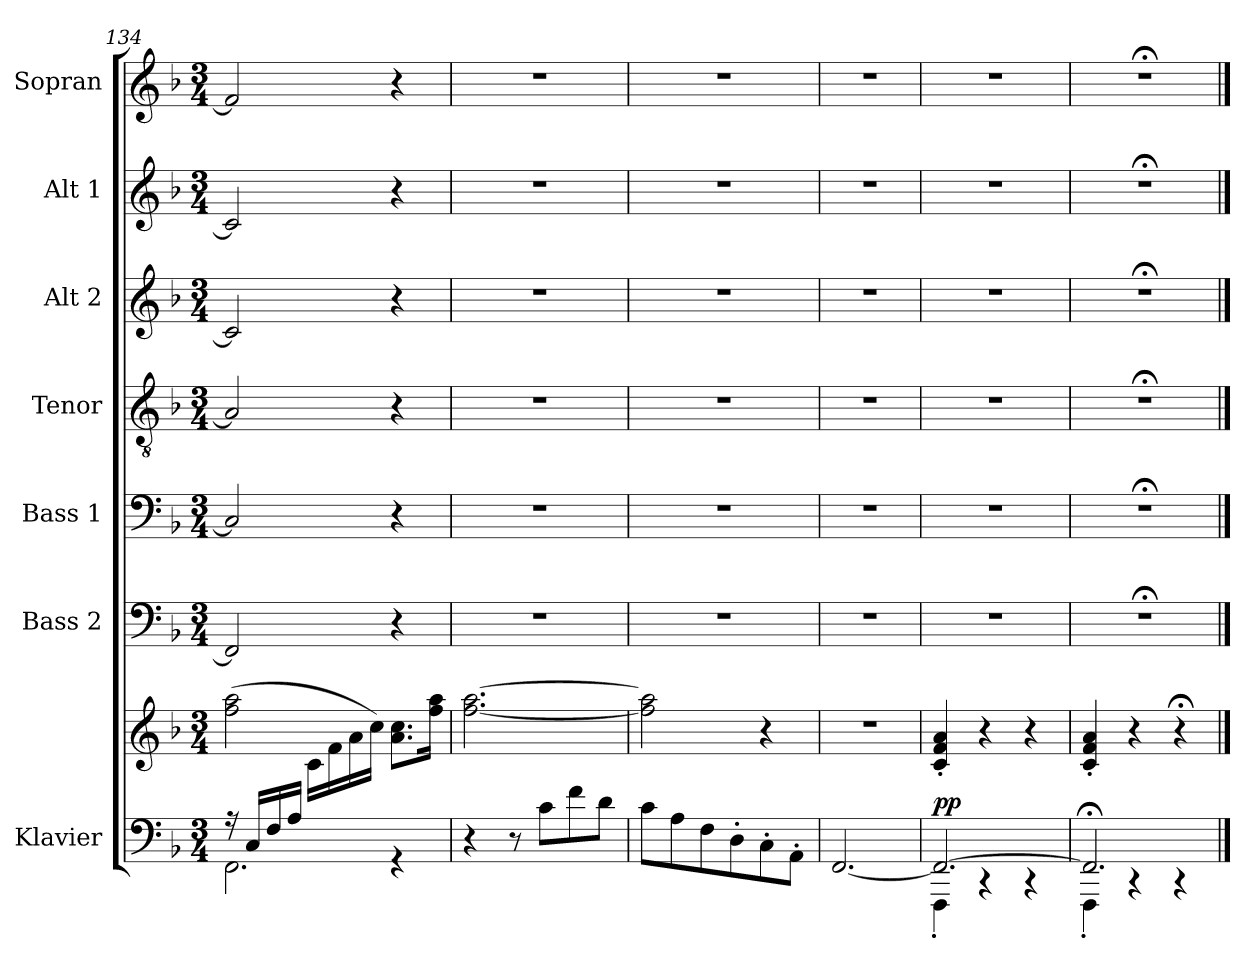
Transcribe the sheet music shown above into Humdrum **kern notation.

**kern	**kern	**dynam	**kern	**kern	**kern	**kern	**kern	**kern
*part7	*part7	*part7	*part6	*part5	*part4	*part3	*part2	*part1
*staff8	*staff7	*staff7/8	*staff6	*staff5	*staff4	*staff3	*staff2	*staff1
*I"Klavier	*	*	*I"Bass 2	*I"Bass 1	*I"Tenor	*I"Alt 2	*I"Alt 1	*I"Sopran
*clefF4	*clefG2	*	*clefF4	*clefF4	*clefGv2	*clefG2	*clefG2	*clefG2
*k[b-]	*k[b-]	*	*k[b-]	*k[b-]	*k[b-]	*k[b-]	*k[b-]	*k[b-]
*M3/4	*M3/4	*	*M3/4	*M3/4	*M3/4	*M3/4	*M3/4	*M3/4
=134	=134	=134	=134	=134	=134	=134	=134	=134
*^	*^	*	*	*	*	*	*	*
16r	2.FF\	(2ff\ 2aa\	4ryy	.	2FF/]	2C/]	2A/]	2c/]	2c/]	2f/]
(16C/LL	.	.	.	.	.	.	.	.	.	.
16F/	.	.	.	.	.	.	.	.	.	.
16A/JJ	.	.	.	.	.	.	.	.	.	.
4ryy	.	.	16c\LL	.	.	.	.	.	.	.
.	.	.	16f\	.	.	.	.	.	.	.
.	.	.	16a\	.	.	.	.	.	.	.
.	.	.	16cc\JJ)	.	.	.	.	.	.	.
4rGG	.	8.a\ 8.cc\L	4ryy	.	4r	4r	4r	4r	4r	4r
.	.	16ff\ 16aa\Jk)	.	.	.	.	.	.	.	.
*v	*v	*	*	*	*	*	*	*	*	*
*	*v	*v	*	*	*	*	*	*	*
=135	=135	=135	=135	=135	=135	=135	=135	=135
4r	[2.ff\ [2.aa\	.	2.r	2.r	2.r	2.r	2.r	2.r
8r	.	.	.	.	.	.	.	.
8c\L	.	.	.	.	.	.	.	.
8f\	.	.	.	.	.	.	.	.
8d\J	.	.	.	.	.	.	.	.
=136	=136	=136	=136	=136	=136	=136	=136	=136
8c\L	2ff\] 2aa\]	.	2.r	2.r	2.r	2.r	2.r	2.r
8A\	.	.	.	.	.	.	.	.
8F\	.	.	.	.	.	.	.	.
8D'\	.	.	.	.	.	.	.	.
8C'\	4r	.	.	.	.	.	.	.
8AA'\J	.	.	.	.	.	.	.	.
=137	=137	=137	=137	=137	=137	=137	=137	=137
[2.FF/	2.r	.	2.r	2.r	2.r	2.r	2.r	2.r
=138	=138	=138	=138	=138	=138	=138	=138	=138
*^	*	*	*	*	*	*	*	*
!	!	!	!LO:DY:a=2	!	!	!	!	!	!
2.FF/_	4FFF'\	4c/' 4f/' 4a/'	pp	2.r	2.r	2.r	2.r	2.r	2.r
.	4rCC	4r	.	.	.	.	.	.	.
.	4rCC	4r	.	.	.	.	.	.	.
=139	=139	=139	=139	=139	=139	=139	=139	=139	=139
2.FF;</]	4FFF'\	4c/' 4f/' 4a/'	.	2.r;<	2.r;<	2.r;<	2.r;<	2.r;<	2.r;<
.	4rCC	4r	.	.	.	.	.	.	.
.	4rCC	4r;<	.	.	.	.	.	.	.
*v	*v	*	*	*	*	*	*	*	*
==	==	==	==	==	==	==	==	==
*-	*-	*-	*-	*-	*-	*-	*-	*-
